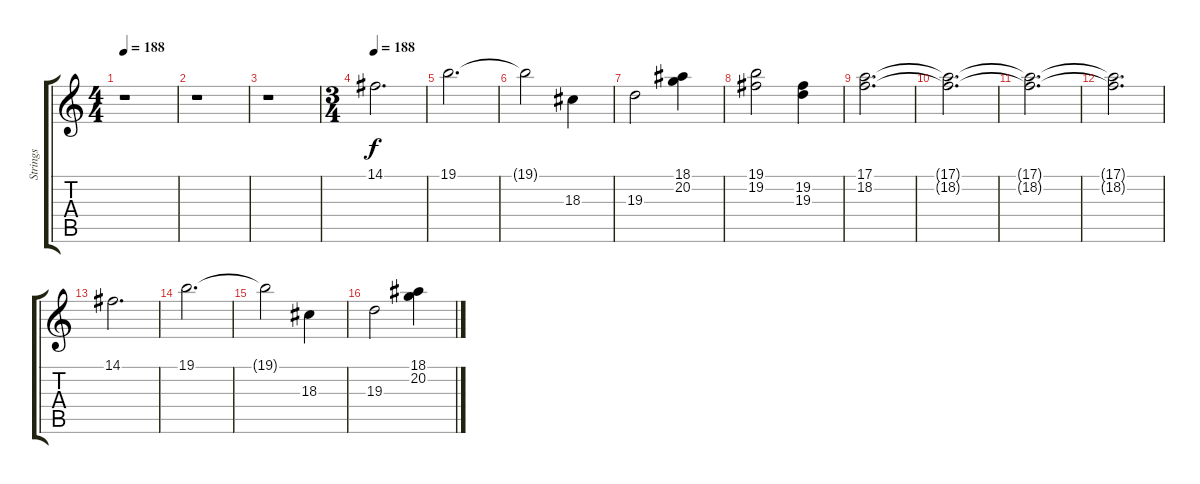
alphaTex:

\track ("Strings" "Strings") {instrument stringensemble1}
\staff {score tabs}
\tuning (E4 B3 G3 D3 A2 E2) {hide}
\ts (4 4)
\tempo 188
\clef g2
\ks c
r.1{dy f} |
r.1 |
r.1 |
\ts (3 4)
\tempo 188
14.1.2{d} |
19.1.2{d} |
19.1{t}.2 18.3.4 |
19.3.2 (18.1 20.2).4 |
(19.1 19.2).2 (19.2 19.3).4 |
(17.1 18.2).2{d} |
(17.1{t} 18.2{t}).2{d} |
(17.1{t} 18.2{t}).2{d} |
(17.1{t} 18.2{t}).2{d} |
14.1.2{d} |
19.1.2{d} |
19.1{t}.2 18.3.4 |
19.3.2 (18.1 20.2).4
